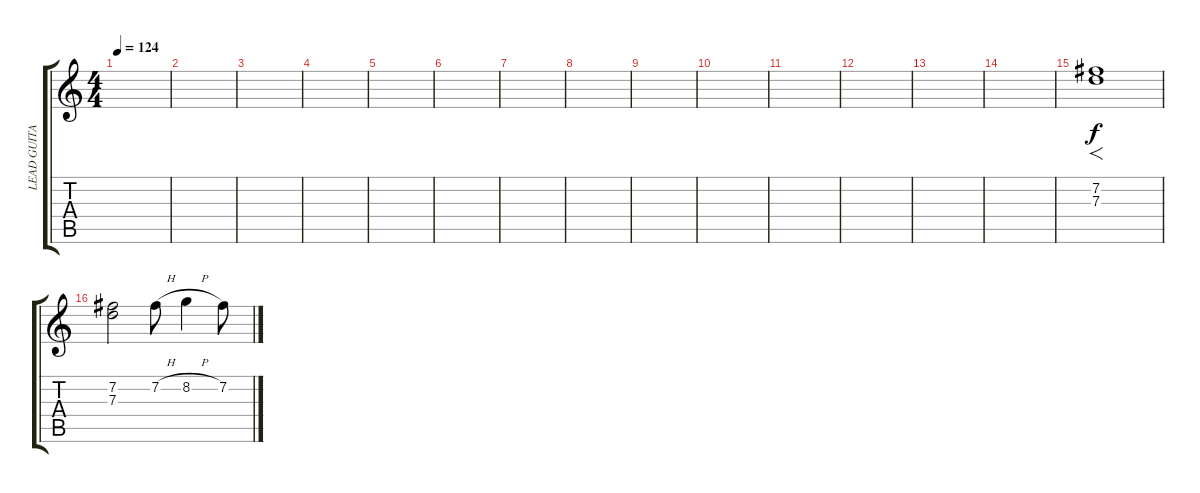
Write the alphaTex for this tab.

\track ("LEAD GUITAR" "LEAD GUITA") {instrument distortionguitar}
\staff {score tabs}
\tuning (E4 B3 G3 D3 A2 E2) {hide}
\ts (4 4)
\tempo 124
\clef g2
\ks c
|
|
|
|
|
|
|
|
|
|
|
|
|
|
(7.2 7.3).1{f} |
(7.2 7.3).2 7.2{h}.8 8.2{h}.4 7.2.8
